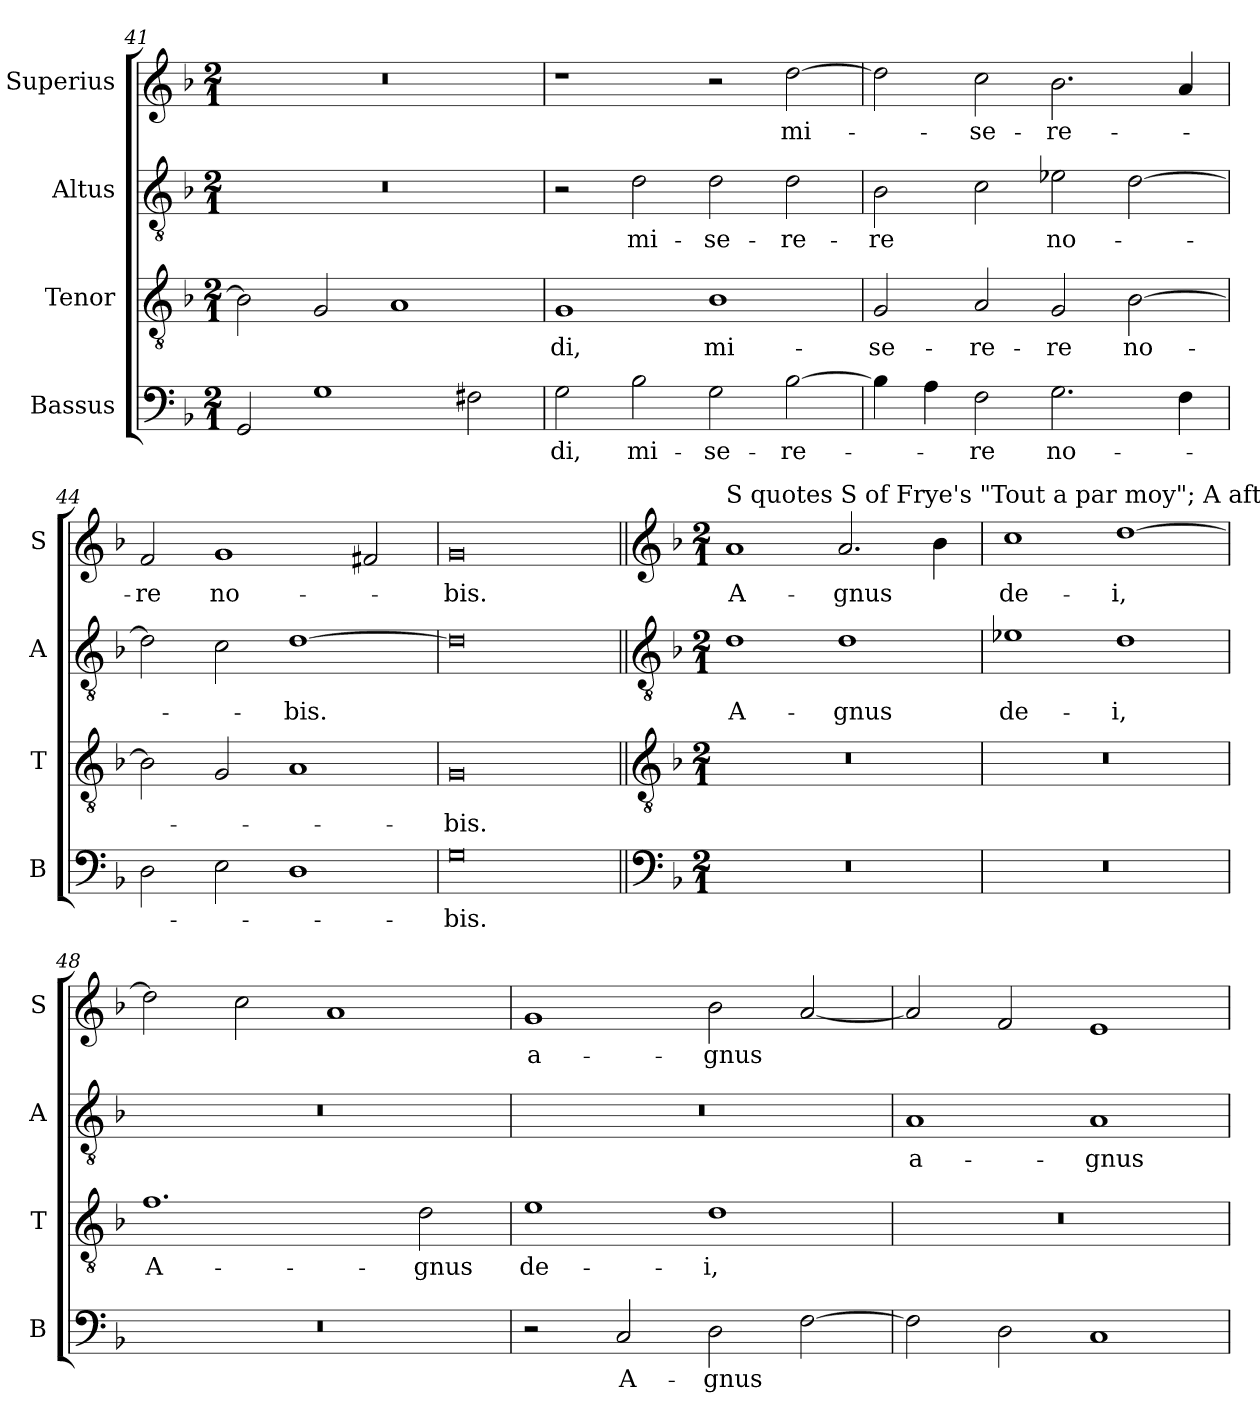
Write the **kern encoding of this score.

**kern	**text	**kern	**text	**kern	**text	**kern	**text
*part4	*part4	*part3	*part3	*part2	*part2	*part1	*part1
*staff4	*staff4	*staff3	*staff3	*staff2	*staff2	*staff1	*staff1
*I"Bassus	*	*I"Tenor	*	*I"Altus	*	*I"Superius	*
*I'B	*	*I'T	*	*I'A	*	*I'S	*
*clefF4	*	*clefGv2	*	*clefGv2	*	*clefG2	*
*k[b-]	*	*k[b-]	*	*k[b-]	*	*k[b-]	*
*M2/1	*	*M2/1	*	*M2/1	*	*M2/1	*
=41	=41	=41	=41	=41	=41	=41	=41
2GG/	.	2B-\]	.	0r	.	0r	.
1G	.	2G/	.	.	.	.	.
.	.	1A	.	.	.	.	.
2F#X\	.	.	.	.	.	.	.
=42	=42	=42	=42	=42	=42	=42	=42
2G\	-di,	1G	-di,	2r	.	1r	.
2B-\	mi-	.	.	2d\	mi-	.	.
2G\	-se-	1B-	mi-	2d\	-se-	2r	.
[2B-\	-re-	.	.	2d\	-re-	[2dd\	mi-
=43	=43	=43	=43	=43	=43	=43	=43
4B-\]	.	2G/	-se-	2B-\	-re	2dd\]	.
4A\	.	.	.	.	.	.	.
2F\	-re	2A/	-re-	2c\	.	2cc\	-se-
2.G\	no-	2G/	-re	2e-X\	no-	2.b-\	-re-
.	.	[2B-\	no-	[2d\	.	.	.
4F\	.	.	.	.	.	4a/	.
=44	=44	=44	=44	=44	=44	=44	=44
2D\	.	2B-\]	.	2d\]	.	2f/	-re
2E\	.	2G/	.	2c\	.	1g	no-
1D	.	1A	.	[1d	-bis.	.	.
.	.	.	.	.	.	2f#X/	.
=45	=45	=45	=45	=45	=45	=45	=45
0G	-bis.	0G	-bis.	0d]	.	0g	-bis.
!!LO:LB:g=z
=46||	=46||	=46||	=46||	=46||	=46||	=46||	=46||
*clefF4	*	*clefGv2	*	*clefGv2	*	*clefG2	*
*k[b-]	*	*k[b-]	*	*k[b-]	*	*k[b-]	*
*M2/1	*	*M2/1	*	*M2/1	*	*M2/1	*
!	!	!	!	!	!	!LO:TX:a:t=S quotes S of Frye's "Tout a par moy"; A after Agricola's song reworking	!
0r	.	0r	.	1d	A-	1a	A-
.	.	.	.	1d	-gnus	2.a/	-gnus
.	.	.	.	.	.	4b-\	.
=47	=47	=47	=47	=47	=47	=47	=47
0r	.	0r	.	1e-X	de-	1cc	de-
.	.	.	.	1d	-i,	[1dd	-i,
=48	=48	=48	=48	=48	=48	=48	=48
0r	.	1.f	A-	0r	.	2dd\]	.
.	.	.	.	.	.	2cc\	.
.	.	.	.	.	.	1a	.
.	.	2d\	-gnus	.	.	.	.
=49	=49	=49	=49	=49	=49	=49	=49
2r	.	1e	de-	0r	.	1g	a-
2C/	A-	.	.	.	.	.	.
2D\	-gnus	1d	-i,	.	.	2b-\	-gnus
[2F\	.	.	.	.	.	[2a/	.
=50	=50	=50	=50	=50	=50	=50	=50
2F\]	.	0r	.	1A	a-	2a/]	.
2D\	.	.	.	.	.	2f/	.
1C	.	.	.	1A	-gnus	1e	.
=	=	=	=	=	=	=	=
*-	*-	*-	*-	*-	*-	*-	*-
